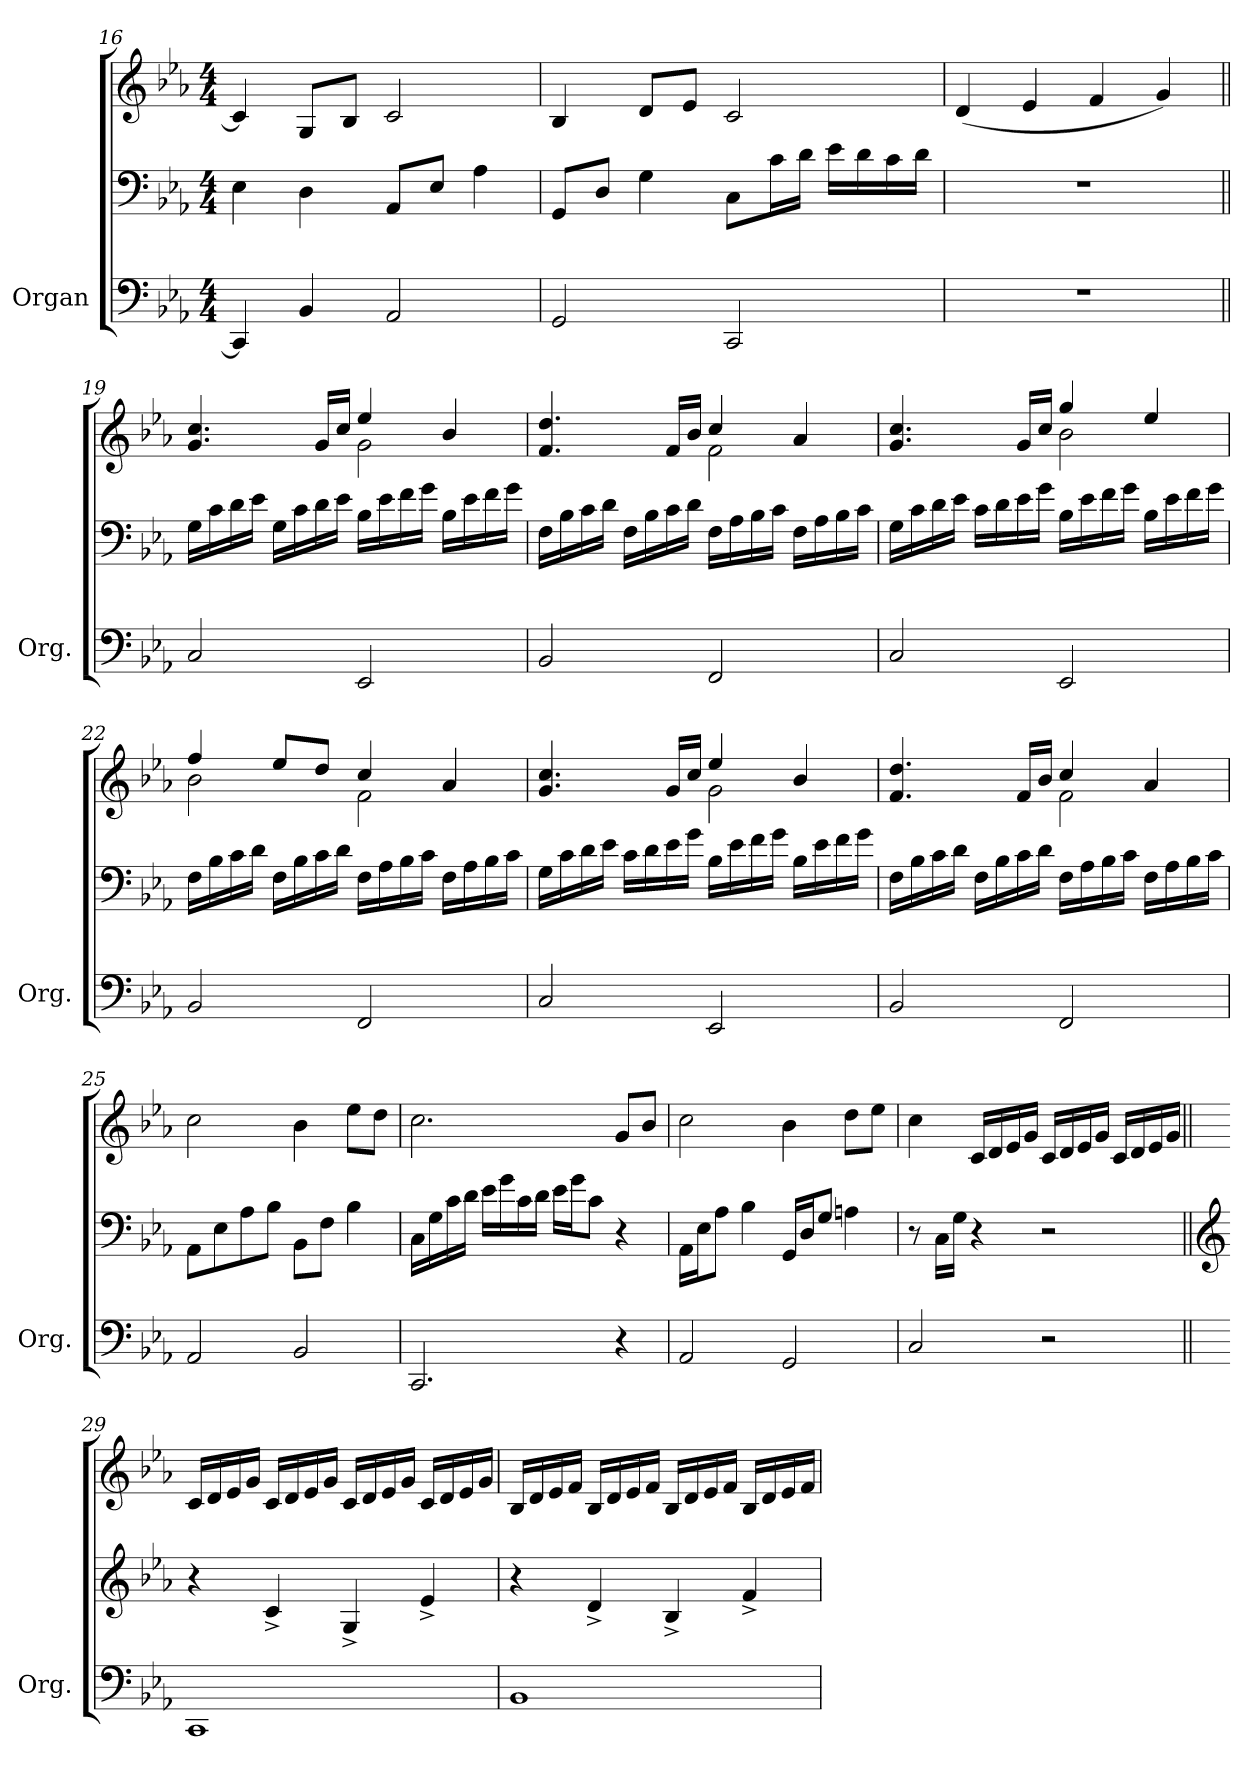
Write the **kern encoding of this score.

**kern	**kern	**kern
*part1	*part1	*part1
*staff3	*staff2	*staff1
*I"Organ	*	*
*I'Org.	*	*
!!LO:LB:g=z
*clefF4	*clefF4	*clefG2
*k[b-e-a-]	*k[b-e-a-]	*k[b-e-a-]
*M4/4	*M4/4	*M4/4
=16	=16	=16
4CC/]	4E-\	4c/]
4BB-/	4D\	8G/L
.	.	8B-/J
2AA-/	8AA-/L	2c/
.	8E-/J	.
.	4A-\	.
=17	=17	=17
2GG/	8GG/L	4B-/
.	8D/J	.
.	4G\	8d/L
.	.	8e-/J
2CC/	8C\L	2c/
.	16c\L	.
.	16d\JJ	.
.	16e-\LL	.
.	16d\	.
.	16c\	.
.	16d\JJ	.
=18	=18	=18
1r	1r	(>4d/
.	.	4e-/
.	.	4f/
.	.	4g/)
!!LO:LB:g=z
=19||	=19||	=19||
*	*	*^
2C/	16G\LL	4.g/ 4.cc/	2ryy
.	16c\	.	.
.	16d\	.	.
.	16e-\JJ	.	.
.	16G\LL	.	.
.	16c\	.	.
.	16d\	16g/LL	.
.	16e-\JJ	16cc/JJ	.
2EE-/	16B-\LL	4ee-/	2g\
.	16e-\	.	.
.	16f\	.	.
.	16g\JJ	.	.
.	16B-\LL	4b-/	.
.	16e-\	.	.
.	16f\	.	.
.	16g\JJ	.	.
=20	=20	=20	=20
2BB-/	16F\LL	4.f/ 4.dd/	2ryy
.	16B-\	.	.
.	16c\	.	.
.	16d\JJ	.	.
.	16F\LL	.	.
.	16B-\	.	.
.	16c\	16f/LL	.
.	16d\JJ	16b-/JJ	.
2FF/	16F\LL	4cc/	2f\
.	16A-\	.	.
.	16B-\	.	.
.	16c\JJ	.	.
.	16F\LL	4a-/	.
.	16A-\	.	.
.	16B-\	.	.
.	16c\JJ	.	.
!!LO:PB:g=z	!!
=21	=21	=21	=21
2C/	16G\LL	4.g/ 4.cc/	2ryy
.	16c\	.	.
.	16d\	.	.
.	16e-\JJ	.	.
.	16c\LL	.	.
.	16d\	.	.
.	16e-\	16g/LL	.
.	16g\JJ	16cc/JJ	.
2EE-/	16B-\LL	4gg/	2b-\
.	16e-\	.	.
.	16f\	.	.
.	16g\JJ	.	.
.	16B-\LL	4ee-/	.
.	16e-\	.	.
.	16f\	.	.
.	16g\JJ	.	.
=22	=22	=22	=22
2BB-/	16F\LL	4ff/	2b-\
.	16B-\	.	.
.	16c\	.	.
.	16d\JJ	.	.
.	16F\LL	8ee-/L	.
.	16B-\	.	.
.	16c\	8dd/J	.
.	16d\JJ	.	.
2FF/	16F\LL	4cc/	2f\
.	16A-\	.	.
.	16B-\	.	.
.	16c\JJ	.	.
.	16F\LL	4a-/	.
.	16A-\	.	.
.	16B-\	.	.
.	16c\JJ	.	.
!!LO:LB:g=z	!!
=23	=23	=23	=23
2C/	16G\LL	4.g/ 4.cc/	2ryy
.	16c\	.	.
.	16d\	.	.
.	16e-\JJ	.	.
.	16c\LL	.	.
.	16d\	.	.
.	16e-\	16g/LL	.
.	16g\JJ	16cc/JJ	.
2EE-/	16B-\LL	4ee-/	2g\
.	16e-\	.	.
.	16f\	.	.
.	16g\JJ	.	.
.	16B-\LL	4b-/	.
.	16e-\	.	.
.	16f\	.	.
.	16g\JJ	.	.
=24	=24	=24	=24
2BB-/	16F\LL	4.f/ 4.dd/	2ryy
.	16B-\	.	.
.	16c\	.	.
.	16d\JJ	.	.
.	16F\LL	.	.
.	16B-\	.	.
.	16c\	16f/LL	.
.	16d\JJ	16b-/JJ	.
2FF/	16F\LL	4cc/	2f\
.	16A-\	.	.
.	16B-\	.	.
.	16c\JJ	.	.
.	16F\LL	4a-/	.
.	16A-\	.	.
.	16B-\	.	.
.	16c\JJ	.	.
*	*	*v	*v
!!LO:LB:g=z
=25	=25	=25
2AA-/	8AA-\L	2cc\
.	8E-\	.
.	8A-\	.
.	8B-\J	.
2BB-/	8BB-\L	4b-\
.	8F\J	.
.	4B-\	8ee-\L
.	.	8dd\J
=26	=26	=26
2.CC/	16C\LL	2.cc\
.	16G\	.
.	16c\	.
.	16d\JJ	.
.	16e-\LL	.
.	16g\	.
.	16c\	.
.	16d\JJ	.
.	16e-\LL	.
.	16g\J	.
.	8c\J	.
4r	4r	8g/L
.	.	8b-/J
=27	=27	=27
2AA-/	16AA-\LL	2cc\
.	16E-\J	.
.	8A-\J	.
.	4B-\	.
2GG/	16GG/LL	4b-\
.	16D/J	.
.	8G/J	.
.	4An\	8dd\L
.	.	8ee-\J
!!LO:LB:g=z
=28	=28	=28
2C/	8r	4cc\
.	16C\LL	.
.	16G\JJ	.
.	4r	16c/LL
.	.	16d/
.	.	16e-/
.	.	16g/JJ
2r	2r	16c/LL
.	.	16d/
.	.	16e-/
.	.	16g/JJ
.	.	16c/LL
.	.	16d/
.	.	16e-/
.	.	16g/JJ
=29||	=29||	=29||
*	*clefG2	*
1CC	4r	16c/LL
.	.	16d/
.	.	16e-/
.	.	16g/JJ
.	4c^/	16c/LL
.	.	16d/
.	.	16e-/
.	.	16g/JJ
.	4G^/	16c/LL
.	.	16d/
.	.	16e-/
.	.	16g/JJ
.	4e-^/	16c/LL
.	.	16d/
.	.	16e-/
.	.	16g/JJ
!!LO:PB:g=z
=30	=30	=30
1BB-	4r	16B-/LL
.	.	16d/
.	.	16e-/
.	.	16f/JJ
.	4d^/	16B-/LL
.	.	16d/
.	.	16e-/
.	.	16f/JJ
.	4B-^/	16B-/LL
.	.	16d/
.	.	16e-/
.	.	16f/JJ
.	4f^/	16B-/LL
.	.	16d/
.	.	16e-/
.	.	16f/JJ
=	=	=
*-	*-	*-
